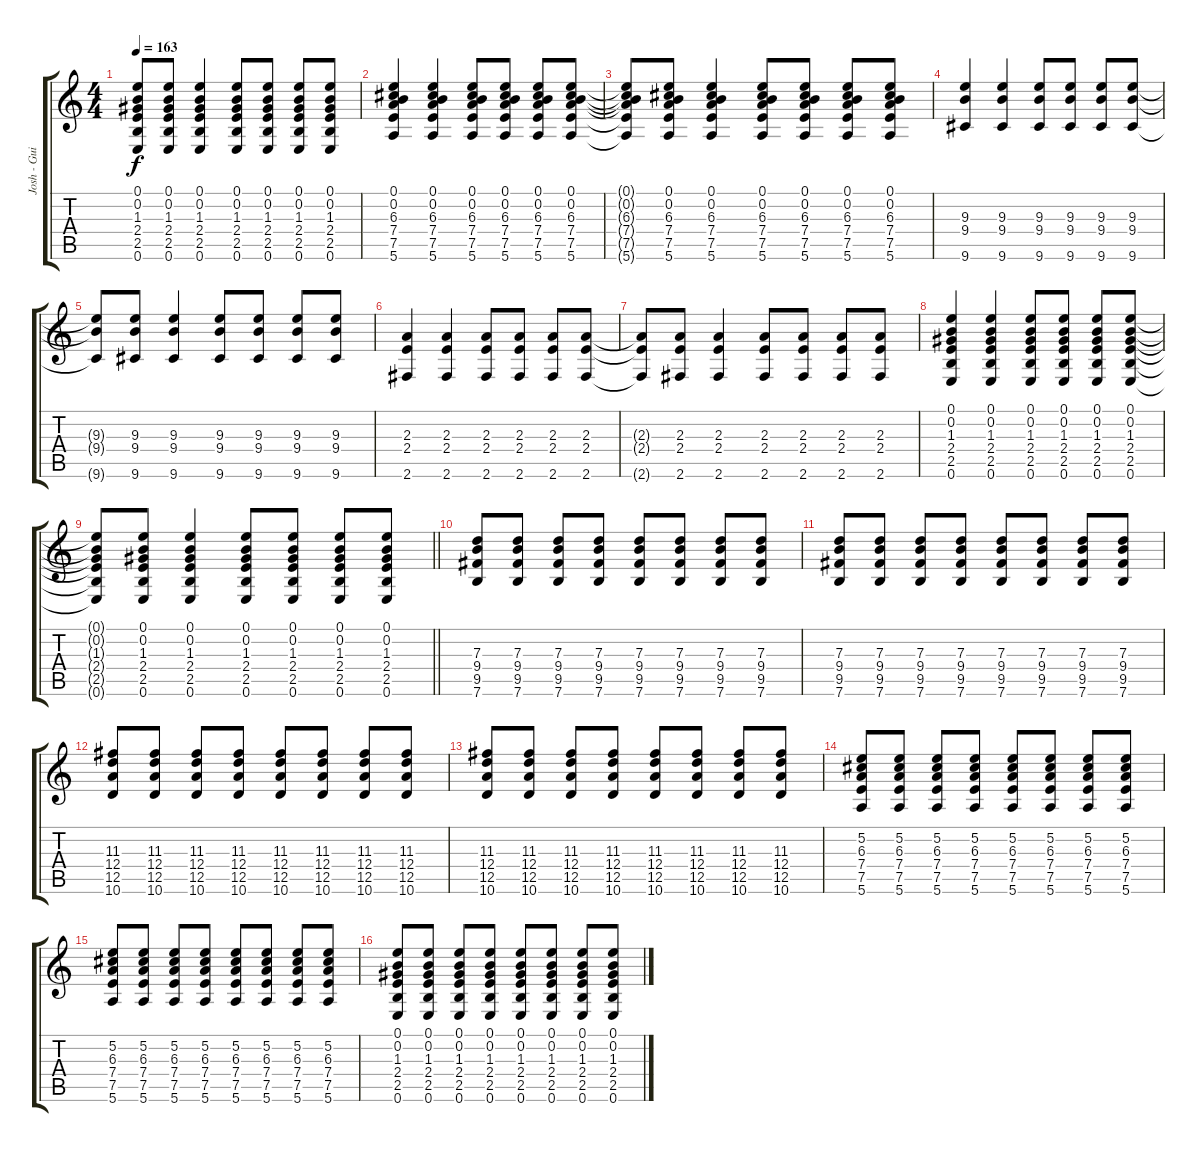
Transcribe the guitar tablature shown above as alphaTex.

\track ("Josh - Guitar" "Josh - Gui") {instrument overdrivenguitar}
\staff {score tabs}
\tuning (E4 B3 G3 D3 A2 E2) {hide}
\ts (4 4)
\tempo 163
\clef g2
\ks c
(0.1{t} 0.2{t} 1.3{t} 2.4{t} 2.5{t} 0.6{t}).8{dy f} (0.1 0.2 1.3 2.4 2.5 0.6).8 (0.1 0.2 1.3 2.4 2.5 0.6).4 (0.1 0.2 1.3 2.4 2.5 0.6).8 (0.1 0.2 1.3 2.4 2.5 0.6).8 (0.1 0.2 1.3 2.4 2.5 0.6).8 (0.1 0.2 1.3 2.4 2.5 0.6).8 |
(0.1 0.2 6.3 7.4 7.5 5.6).4 (0.1 0.2 6.3 7.4 7.5 5.6).4 (0.1 0.2 6.3 7.4 7.5 5.6).8 (0.1 0.2 6.3 7.4 7.5 5.6).8 (0.1 0.2 6.3 7.4 7.5 5.6).8 (0.1 0.2 6.3 7.4 7.5 5.6).8 |
(0.1{t} 0.2{t} 6.3{t} 7.4{t} 7.5{t} 5.6{t}).8 (0.1 0.2 6.3 7.4 7.5 5.6).8 (0.1 0.2 6.3 7.4 7.5 5.6).4 (0.1 0.2 6.3 7.4 7.5 5.6).8 (0.1 0.2 6.3 7.4 7.5 5.6).8 (0.1 0.2 6.3 7.4 7.5 5.6).8 (0.1 0.2 6.3 7.4 7.5 5.6).8 |
(9.3 9.4 9.6).4 (9.3 9.4 9.6).4 (9.3 9.4 9.6).8 (9.3 9.4 9.6).8 (9.3 9.4 9.6).8 (9.3 9.4 9.6).8 |
(9.3{t} 9.4{t} 9.6{t}).8 (9.3 9.4 9.6).8 (9.3 9.4 9.6).4 (9.3 9.4 9.6).8 (9.3 9.4 9.6).8 (9.3 9.4 9.6).8 (9.3 9.4 9.6).8 |
(2.3 2.4 2.6).4 (2.3 2.4 2.6).4 (2.3 2.4 2.6).8 (2.3 2.4 2.6).8 (2.3 2.4 2.6).8 (2.3 2.4 2.6).8 |
(2.3{t} 2.4{t} 2.6{t}).8 (2.3 2.4 2.6).8 (2.3 2.4 2.6).4 (2.3 2.4 2.6).8 (2.3 2.4 2.6).8 (2.3 2.4 2.6).8 (2.3 2.4 2.6).8 |
(0.1 0.2 1.3 2.4 2.5 0.6).4 (0.1 0.2 1.3 2.4 2.5 0.6).4 (0.1 0.2 1.3 2.4 2.5 0.6).8 (0.1 0.2 1.3 2.4 2.5 0.6).8 (0.1 0.2 1.3 2.4 2.5 0.6).8 (0.1 0.2 1.3 2.4 2.5 0.6).8 |
\barLineRight lightlight
(0.1{t} 0.2{t} 1.3{t} 2.4{t} 2.5{t} 0.6{t}).8 (0.1 0.2 1.3 2.4 2.5 0.6).8 (0.1 0.2 1.3 2.4 2.5 0.6).4 (0.1 0.2 1.3 2.4 2.5 0.6).8 (0.1 0.2 1.3 2.4 2.5 0.6).8 (0.1 0.2 1.3 2.4 2.5 0.6).8 (0.1 0.2 1.3 2.4 2.5 0.6).8 |
(7.3 9.4 9.5 7.6).8 (7.3 9.4 9.5 7.6).8 (7.3 9.4 9.5 7.6).8 (7.3 9.4 9.5 7.6).8 (7.3 9.4 9.5 7.6).8 (7.3 9.4 9.5 7.6).8 (7.3 9.4 9.5 7.6).8 (7.3 9.4 9.5 7.6).8 |
(7.3 9.4 9.5 7.6).8 (7.3 9.4 9.5 7.6).8 (7.3 9.4 9.5 7.6).8 (7.3 9.4 9.5 7.6).8 (7.3 9.4 9.5 7.6).8 (7.3 9.4 9.5 7.6).8 (7.3 9.4 9.5 7.6).8 (7.3 9.4 9.5 7.6).8 |
(11.3 12.4 12.5 10.6).8 (11.3 12.4 12.5 10.6).8 (11.3 12.4 12.5 10.6).8 (11.3 12.4 12.5 10.6).8 (11.3 12.4 12.5 10.6).8 (11.3 12.4 12.5 10.6).8 (11.3 12.4 12.5 10.6).8 (11.3 12.4 12.5 10.6).8 |
(11.3 12.4 12.5 10.6).8 (11.3 12.4 12.5 10.6).8 (11.3 12.4 12.5 10.6).8 (11.3 12.4 12.5 10.6).8 (11.3 12.4 12.5 10.6).8 (11.3 12.4 12.5 10.6).8 (11.3 12.4 12.5 10.6).8 (11.3 12.4 12.5 10.6).8 |
(5.2 6.3 7.4 7.5 5.6).8 (5.2 6.3 7.4 7.5 5.6).8 (5.2 6.3 7.4 7.5 5.6).8 (5.2 6.3 7.4 7.5 5.6).8 (5.2 6.3 7.4 7.5 5.6).8 (5.2 6.3 7.4 7.5 5.6).8 (5.2 6.3 7.4 7.5 5.6).8 (5.2 6.3 7.4 7.5 5.6).8 |
(5.2 6.3 7.4 7.5 5.6).8 (5.2 6.3 7.4 7.5 5.6).8 (5.2 6.3 7.4 7.5 5.6).8 (5.2 6.3 7.4 7.5 5.6).8 (5.2 6.3 7.4 7.5 5.6).8 (5.2 6.3 7.4 7.5 5.6).8 (5.2 6.3 7.4 7.5 5.6).8 (5.2 6.3 7.4 7.5 5.6).8 |
(0.1 0.2 1.3 2.4 2.5 0.6).8 (0.1 0.2 1.3 2.4 2.5 0.6).8 (0.1 0.2 1.3 2.4 2.5 0.6).8 (0.1 0.2 1.3 2.4 2.5 0.6).8 (0.1 0.2 1.3 2.4 2.5 0.6).8 (0.1 0.2 1.3 2.4 2.5 0.6).8 (0.1 0.2 1.3 2.4 2.5 0.6).8 (0.1 0.2 1.3 2.4 2.5 0.6).8
